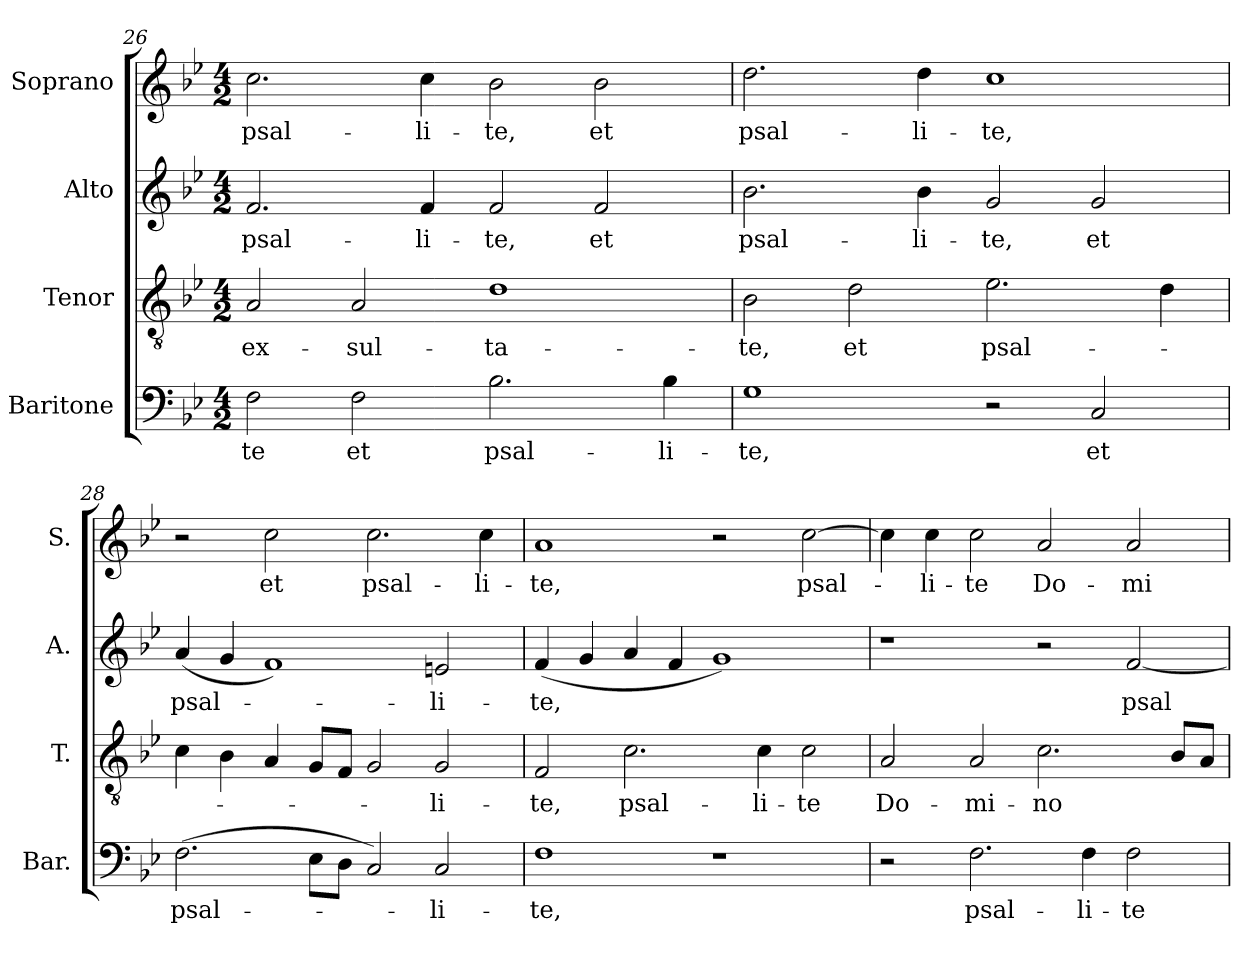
**kern	**text	**kern	**text	**kern	**text	**kern	**text
*part4	*part4	*part3	*part3	*part2	*part2	*part1	*part1
*staff4	*staff4	*staff3	*staff3	*staff2	*staff2	*staff1	*staff1
*I"Baritone	*	*I"Tenor	*	*I"Alto	*	*I"Soprano	*
*I'Bar.	*	*I'T.	*	*I'A.	*	*I'S.	*
!!LO:LB:g=z
*clefF4	*	*clefGv2	*	*clefG2	*	*clefG2	*
*	*	*ITrd7c12	*	*	*	*	*
*k[b-e-]	*	*k[b-e-]	*	*k[b-e-]	*	*k[b-e-]	*
*B-:	*	*B-:	*	*B-:	*	*B-:	*
*M4/2	*	*M4/2	*	*M4/2	*	*M4/2	*
=26	=26	=26	=26	=26	=26	=26	=26
!	!LO:LY:b:color=#000000	!	!	!	!	!	!
!	!	!	!LO:LY:b:color=#000000	!	!	!	!
!	!	!	!	!	!LO:LY:b:color=#000000	!	!
!	!	!	!	!	!	!	!LO:LY:b:color=#000000
2Fi\	-te	2AAi/	ex-	2.fi/	psal-	2.cci\	psal-
!	!LO:LY:b:color=#000000	!	!	!	!	!	!
!	!	!	!LO:LY:b:color=#000000	!	!	!	!
2Fi\	et	2AAi/	-sul-	.	.	.	.
!	!	!	!	!	!LO:LY:b:color=#000000	!	!
!	!	!	!	!	!	!	!LO:LY:b:color=#000000
.	.	.	.	4fi/	-li-	4cci\	-li-
!	!LO:LY:b:color=#000000	!	!	!	!	!	!
!	!	!	!LO:LY:b:color=#000000	!	!	!	!
!	!	!	!	!	!LO:LY:b:color=#000000	!	!
!	!	!	!	!	!	!	!LO:LY:b:color=#000000
2.B-i\	psal-	1Di	-ta-	2fi/	-te,	2b-i\	-te,
!	!	!	!	!	!LO:LY:b:color=#000000	!	!
!	!	!	!	!	!	!	!LO:LY:b:color=#000000
.	.	.	.	2fi/	et	2b-i\	et
!	!LO:LY:b:color=#000000	!	!	!	!	!	!
4B-i\	-li-	.	.	.	.	.	.
=27	=27	=27	=27	=27	=27	=27	=27
!	!LO:LY:b:color=#000000	!	!	!	!	!	!
!	!	!	!LO:LY:b:color=#000000	!	!	!	!
!	!	!	!	!	!LO:LY:b:color=#000000	!	!
!	!	!	!	!	!	!	!LO:LY:b:color=#000000
1Gi	-te,	2BB-i\	-te,	2.b-i\	psal-	2.ddi\	psal-
!	!	!	!LO:LY:b:color=#000000	!	!	!	!
.	.	2Di\	et	.	.	.	.
!	!	!	!	!	!LO:LY:b:color=#000000	!	!
!	!	!	!	!	!	!	!LO:LY:b:color=#000000
.	.	.	.	4b-i\	-li-	4ddi\	-li-
!	!	!	!LO:LY:b:color=#000000	!	!	!	!
!	!	!	!	!	!LO:LY:b:color=#000000	!	!
!	!	!	!	!	!	!	!LO:LY:b:color=#000000
2r	.	2.E-i\	psal-	2gi/	-te,	1cci	-te,
!	!LO:LY:b:color=#000000	!	!	!	!	!	!
!	!	!	!	!	!LO:LY:b:color=#000000	!	!
2Ci/	et	.	.	2gi/	et	.	.
.	.	4Di\	.	.	.	.	.
=28	=28	=28	=28	=28	=28	=28	=28
!	!LO:LY:b:color=#000000	!	!	!	!	!	!
!	!	!	!	!	!LO:LY:b:color=#000000	!	!
(2.Fi\	psal-	4Ci\	.	(4ai/	psal-	2r	.
.	.	4BB-i\	.	4gi/	.	.	.
!	!	!	!	!	!	!	!LO:LY:b:color=#000000
.	.	4AAi/	.	1fi)	.	2cci\	et
8E-i\L	.	8GGi/L	.	.	.	.	.
8Di\J	.	8FFi/J	.	.	.	.	.
!	!	!	!	!	!	!	!LO:LY:b:color=#000000
2Ci/)	.	2GGi/	.	.	.	2.cci\	psal-
!	!LO:LY:b:color=#000000	!	!	!	!	!	!
!	!	!	!LO:LY:b:color=#000000	!	!	!	!
!	!	!	!	!	!LO:LY:b:color=#000000	!	!
2Ci/	-li-	2GGi/	-li-	2eni/	-li-	.	.
!	!	!	!	!	!	!	!LO:LY:b:color=#000000
.	.	.	.	.	.	4cci\	-li-
=29	=29	=29	=29	=29	=29	=29	=29
!	!LO:LY:b:color=#000000	!	!	!	!	!	!
!	!	!	!LO:LY:b:color=#000000	!	!	!	!
!	!	!	!	!	!LO:LY:b:color=#000000	!	!
!	!	!	!	!	!	!	!LO:LY:b:color=#000000
1Fi	-te,	2FFi/	-te,	(4fi/	-te,	1ai	-te,
.	.	.	.	4gi/	.	.	.
!	!	!	!LO:LY:b:color=#000000	!	!	!	!
.	.	2.Ci\	psal-	4ai/	.	.	.
.	.	.	.	4fi/	.	.	.
1r	.	.	.	1gi)	.	2r	.
!	!	!	!LO:LY:b:color=#000000	!	!	!	!
.	.	4Ci\	-li-	.	.	.	.
!	!	!	!LO:LY:b:color=#000000	!	!	!	!
!	!	!	!	!	!	!	!LO:LY:b:color=#000000
.	.	2Ci\	-te	.	.	[2cci\	psal-
=30	=30	=30	=30	=30	=30	=30	=30
!	!	!	!LO:LY:b:color=#000000	!	!	!	!
2r	.	2AAi/	Do-	1r	.	4cci\]	.
!	!	!	!	!	!	!	!LO:LY:b:color=#000000
.	.	.	.	.	.	4cci\	-li-
!	!LO:LY:b:color=#000000	!	!	!	!	!	!
!	!	!	!LO:LY:b:color=#000000	!	!	!	!
!	!	!	!	!	!	!	!LO:LY:b:color=#000000
2.Fi\	psal-	2AAi/	-mi-	.	.	2cci\	-te
!	!	!	!LO:LY:b:color=#000000	!	!	!	!
!	!	!	!	!	!	!	!LO:LY:b:color=#000000
.	.	2.Ci\	-no	2r	.	2ai/	Do-
!	!LO:LY:b:color=#000000	!	!	!	!	!	!
4Fi\	-li-	.	.	.	.	.	.
!	!LO:LY:b:color=#000000	!	!	!	!	!	!
!	!	!	!	!	!LO:LY:b:color=#000000	!	!
!	!	!	!	!	!	!	!LO:LY:b:color=#000000
2Fi\	-te	.	.	[2fi/	psal-	2ai/	-mi-
.	.	8BB-i/L	.	.	.	.	.
.	.	8AAi/J	.	.	.	.	.
=	=	=	=	=	=	=	=
*-	*-	*-	*-	*-	*-	*-	*-
